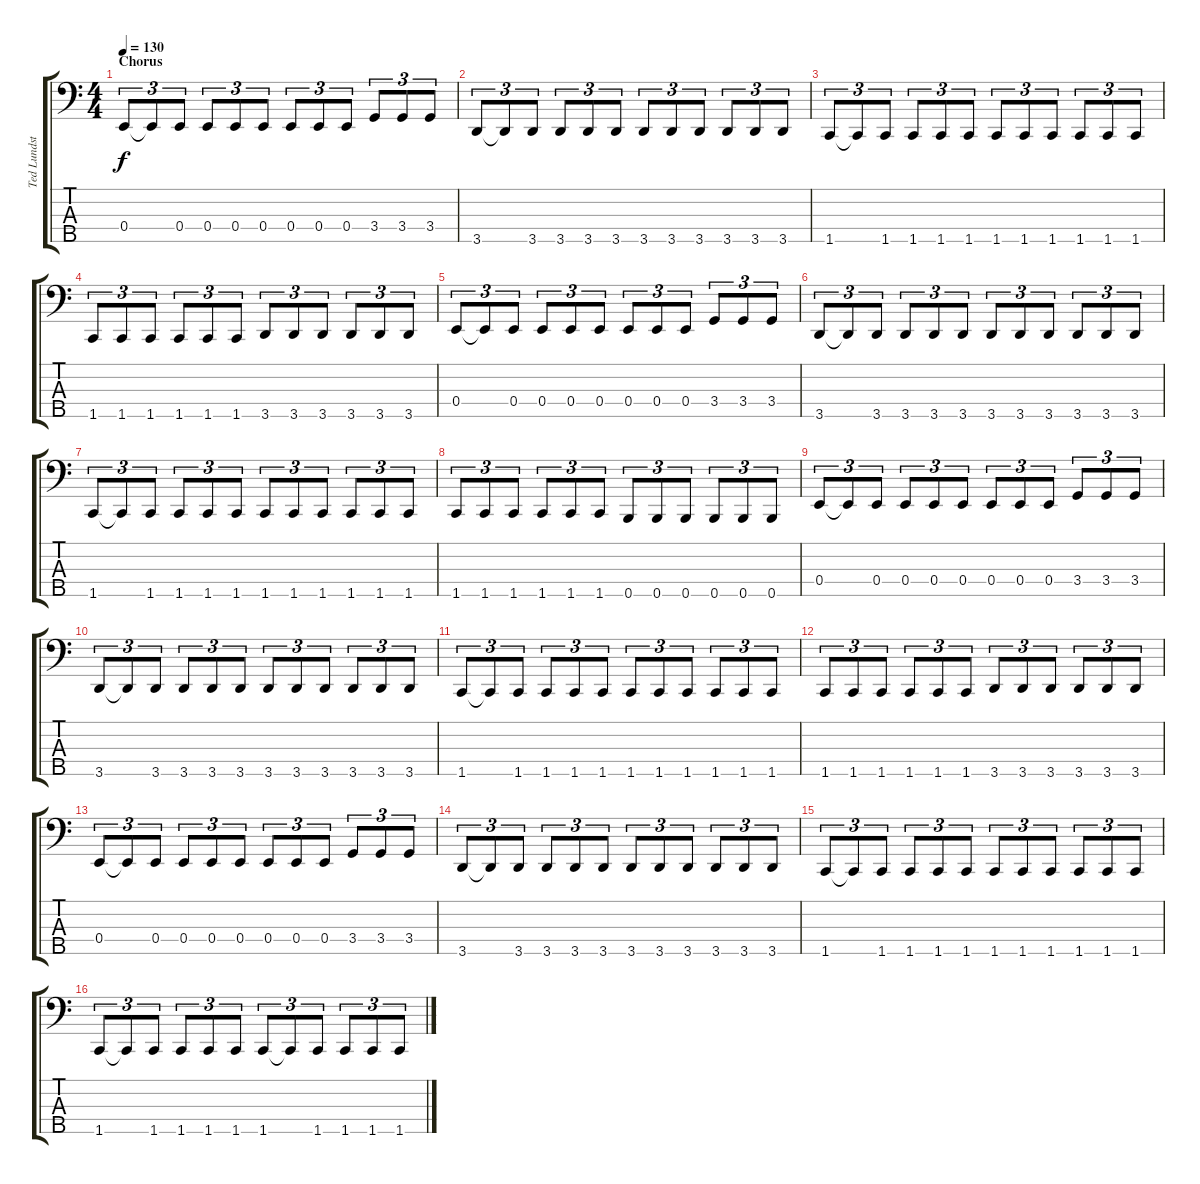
\track ("Ted Lundström" "Ted Lundst") {instrument electricbasspick}
\staff {score tabs}
\tuning (G2 D2 A1 E1 B0) {hide}
\ts (4 4)
\section ("" "Chorus")
\tempo 130
\clef f4
\ks c
0.4.8{tu (3 2) dy f} 0.4{t}.8{tu (3 2)} 0.4.8{tu (3 2)} 0.4.8{tu (3 2)} 0.4.8{tu (3 2)} 0.4.8{tu (3 2)} 0.4.8{tu (3 2)} 0.4.8{tu (3 2)} 0.4.8{tu (3 2)} 3.4.8{tu (3 2)} 3.4.8{tu (3 2)} 3.4.8{tu (3 2)} |
3.5.8{tu (3 2)} 3.5{t}.8{tu (3 2)} 3.5.8{tu (3 2)} 3.5.8{tu (3 2)} 3.5.8{tu (3 2)} 3.5.8{tu (3 2)} 3.5.8{tu (3 2)} 3.5.8{tu (3 2)} 3.5.8{tu (3 2)} 3.5.8{tu (3 2)} 3.5.8{tu (3 2)} 3.5.8{tu (3 2)} |
1.5.8{tu (3 2)} 1.5{t}.8{tu (3 2)} 1.5.8{tu (3 2)} 1.5.8{tu (3 2)} 1.5.8{tu (3 2)} 1.5.8{tu (3 2)} 1.5.8{tu (3 2)} 1.5.8{tu (3 2)} 1.5.8{tu (3 2)} 1.5.8{tu (3 2)} 1.5.8{tu (3 2)} 1.5.8{tu (3 2)} |
1.5.8{tu (3 2)} 1.5.8{tu (3 2)} 1.5.8{tu (3 2)} 1.5.8{tu (3 2)} 1.5.8{tu (3 2)} 1.5.8{tu (3 2)} 3.5.8{tu (3 2)} 3.5.8{tu (3 2)} 3.5.8{tu (3 2)} 3.5.8{tu (3 2)} 3.5.8{tu (3 2)} 3.5.8{tu (3 2)} |
0.4.8{tu (3 2)} 0.4{t}.8{tu (3 2)} 0.4.8{tu (3 2)} 0.4.8{tu (3 2)} 0.4.8{tu (3 2)} 0.4.8{tu (3 2)} 0.4.8{tu (3 2)} 0.4.8{tu (3 2)} 0.4.8{tu (3 2)} 3.4.8{tu (3 2)} 3.4.8{tu (3 2)} 3.4.8{tu (3 2)} |
3.5.8{tu (3 2)} 3.5{t}.8{tu (3 2)} 3.5.8{tu (3 2)} 3.5.8{tu (3 2)} 3.5.8{tu (3 2)} 3.5.8{tu (3 2)} 3.5.8{tu (3 2)} 3.5.8{tu (3 2)} 3.5.8{tu (3 2)} 3.5.8{tu (3 2)} 3.5.8{tu (3 2)} 3.5.8{tu (3 2)} |
1.5.8{tu (3 2)} 1.5{t}.8{tu (3 2)} 1.5.8{tu (3 2)} 1.5.8{tu (3 2)} 1.5.8{tu (3 2)} 1.5.8{tu (3 2)} 1.5.8{tu (3 2)} 1.5.8{tu (3 2)} 1.5.8{tu (3 2)} 1.5.8{tu (3 2)} 1.5.8{tu (3 2)} 1.5.8{tu (3 2)} |
1.5.8{tu (3 2)} 1.5.8{tu (3 2)} 1.5.8{tu (3 2)} 1.5.8{tu (3 2)} 1.5.8{tu (3 2)} 1.5.8{tu (3 2)} 0.5.8{tu (3 2)} 0.5.8{tu (3 2)} 0.5.8{tu (3 2)} 0.5.8{tu (3 2)} 0.5.8{tu (3 2)} 0.5.8{tu (3 2)} |
0.4.8{tu (3 2)} 0.4{t}.8{tu (3 2)} 0.4.8{tu (3 2)} 0.4.8{tu (3 2)} 0.4.8{tu (3 2)} 0.4.8{tu (3 2)} 0.4.8{tu (3 2)} 0.4.8{tu (3 2)} 0.4.8{tu (3 2)} 3.4.8{tu (3 2)} 3.4.8{tu (3 2)} 3.4.8{tu (3 2)} |
3.5.8{tu (3 2)} 3.5{t}.8{tu (3 2)} 3.5.8{tu (3 2)} 3.5.8{tu (3 2)} 3.5.8{tu (3 2)} 3.5.8{tu (3 2)} 3.5.8{tu (3 2)} 3.5.8{tu (3 2)} 3.5.8{tu (3 2)} 3.5.8{tu (3 2)} 3.5.8{tu (3 2)} 3.5.8{tu (3 2)} |
1.5.8{tu (3 2)} 1.5{t}.8{tu (3 2)} 1.5.8{tu (3 2)} 1.5.8{tu (3 2)} 1.5.8{tu (3 2)} 1.5.8{tu (3 2)} 1.5.8{tu (3 2)} 1.5.8{tu (3 2)} 1.5.8{tu (3 2)} 1.5.8{tu (3 2)} 1.5.8{tu (3 2)} 1.5.8{tu (3 2)} |
1.5.8{tu (3 2)} 1.5.8{tu (3 2)} 1.5.8{tu (3 2)} 1.5.8{tu (3 2)} 1.5.8{tu (3 2)} 1.5.8{tu (3 2)} 3.5.8{tu (3 2)} 3.5.8{tu (3 2)} 3.5.8{tu (3 2)} 3.5.8{tu (3 2)} 3.5.8{tu (3 2)} 3.5.8{tu (3 2)} |
0.4.8{tu (3 2)} 0.4{t}.8{tu (3 2)} 0.4.8{tu (3 2)} 0.4.8{tu (3 2)} 0.4.8{tu (3 2)} 0.4.8{tu (3 2)} 0.4.8{tu (3 2)} 0.4.8{tu (3 2)} 0.4.8{tu (3 2)} 3.4.8{tu (3 2)} 3.4.8{tu (3 2)} 3.4.8{tu (3 2)} |
3.5.8{tu (3 2)} 3.5{t}.8{tu (3 2)} 3.5.8{tu (3 2)} 3.5.8{tu (3 2)} 3.5.8{tu (3 2)} 3.5.8{tu (3 2)} 3.5.8{tu (3 2)} 3.5.8{tu (3 2)} 3.5.8{tu (3 2)} 3.5.8{tu (3 2)} 3.5.8{tu (3 2)} 3.5.8{tu (3 2)} |
1.5.8{tu (3 2)} 1.5{t}.8{tu (3 2)} 1.5.8{tu (3 2)} 1.5.8{tu (3 2)} 1.5.8{tu (3 2)} 1.5.8{tu (3 2)} 1.5.8{tu (3 2)} 1.5.8{tu (3 2)} 1.5.8{tu (3 2)} 1.5.8{tu (3 2)} 1.5.8{tu (3 2)} 1.5.8{tu (3 2)} |
1.5.8{tu (3 2)} 1.5{t}.8{tu (3 2)} 1.5.8{tu (3 2)} 1.5.8{tu (3 2)} 1.5.8{tu (3 2)} 1.5.8{tu (3 2)} 1.5.8{tu (3 2)} 1.5{t}.8{tu (3 2)} 1.5.8{tu (3 2)} 1.5.8{tu (3 2)} 1.5.8{tu (3 2)} 1.5.8{tu (3 2)}
